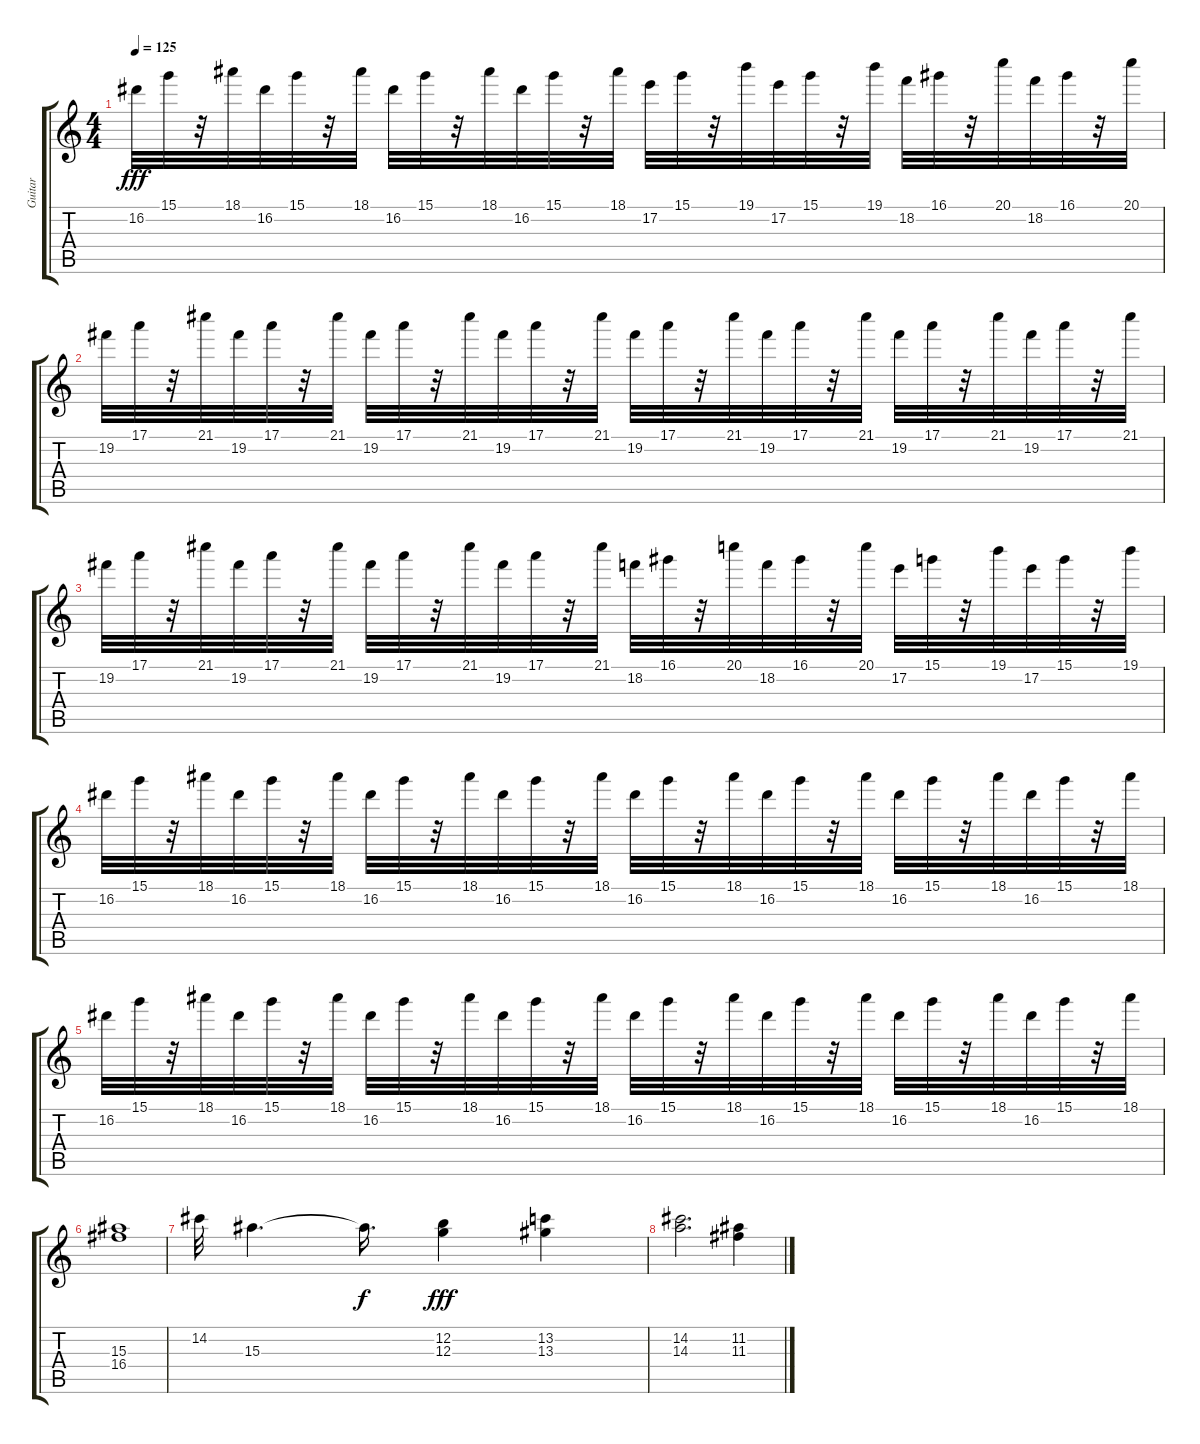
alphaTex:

\track ("Guitar" "Guitar") {instrument overdrivenguitar}
\staff {score tabs}
\tuning (E4 B3 G3 D3 A2 E2) {hide}
\ts (4 4)
\tempo 125
\clef g2
\ks c
16.2.32{dy fff} 15.1.32 r.32 18.1.32 16.2.32 15.1.32 r.32 18.1.32 16.2.32 15.1.32 r.32 18.1.32 16.2.32 15.1.32 r.32 18.1.32 17.2.32 15.1.32 r.32 19.1.32 17.2.32 15.1.32 r.32 19.1.32 18.2.32 16.1.32 r.32 20.1.32 18.2.32 16.1.32 r.32 20.1.32 |
19.2.32 17.1.32 r.32 21.1.32 19.2.32 17.1.32 r.32 21.1.32 19.2.32 17.1.32 r.32 21.1.32 19.2.32 17.1.32 r.32 21.1.32 19.2.32 17.1.32 r.32 21.1.32 19.2.32 17.1.32 r.32 21.1.32 19.2.32 17.1.32 r.32 21.1.32 19.2.32 17.1.32 r.32 21.1.32 |
19.2.32 17.1.32 r.32 21.1.32 19.2.32 17.1.32 r.32 21.1.32 19.2.32 17.1.32 r.32 21.1.32 19.2.32 17.1.32 r.32 21.1.32 18.2.32 16.1.32 r.32 20.1.32 18.2.32 16.1.32 r.32 20.1.32 17.2.32 15.1.32 r.32 19.1.32 17.2.32 15.1.32 r.32 19.1.32 |
16.2.32 15.1.32 r.32 18.1.32 16.2.32 15.1.32 r.32 18.1.32 16.2.32 15.1.32 r.32 18.1.32 16.2.32 15.1.32 r.32 18.1.32 16.2.32 15.1.32 r.32 18.1.32 16.2.32 15.1.32 r.32 18.1.32 16.2.32 15.1.32 r.32 18.1.32 16.2.32 15.1.32 r.32 18.1.32 |
16.2.32 15.1.32 r.32 18.1.32 16.2.32 15.1.32 r.32 18.1.32 16.2.32 15.1.32 r.32 18.1.32 16.2.32 15.1.32 r.32 18.1.32 16.2.32 15.1.32 r.32 18.1.32 16.2.32 15.1.32 r.32 18.1.32 16.2.32 15.1.32 r.32 18.1.32 16.2.32 15.1.32 r.32 18.1.32 |
(15.3 16.4).1 |
14.2.32 15.3.4{d} 15.3{t}.16{d dy f} (12.2 12.3).4{dy fff} (13.2 13.3).4 |
(14.2 14.3).2{d} (11.2 11.3).4
